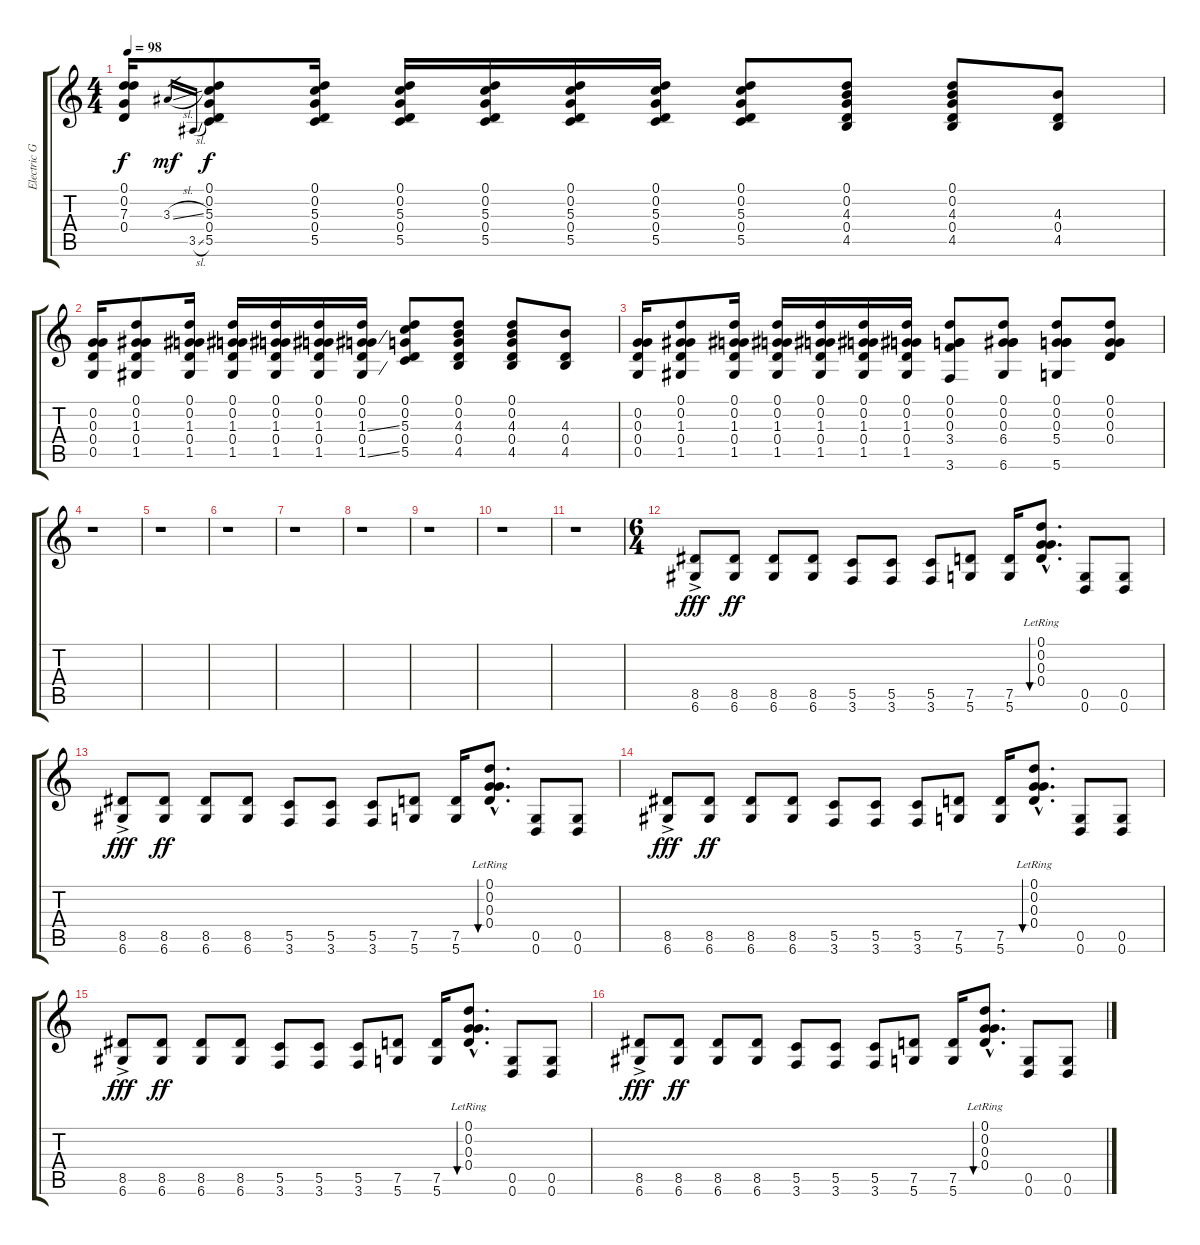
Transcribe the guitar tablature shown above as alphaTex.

\track ("Electric Guitar 3" "Electric G") {instrument distortionguitar}
\staff {score tabs}
\tuning (D4 G3 G3 D3 G2 D2) {hide}
\ts (4 4)
\tempo 98
\clef g2
\ks c
(0.1{t} 0.2{t} 7.3{t} 0.4{t}).16{dy f} 3.3{sl}.16{gr dy mf} 3.5{sl}.16{gr} (0.1 0.2 5.3 0.4 5.5).8{dy f} (0.1 0.2 5.3 0.4 5.5).16 (0.1 0.2 5.3 0.4 5.5).16 (0.1 0.2 5.3 0.4 5.5).16 (0.1 0.2 5.3 0.4 5.5).16 (0.1 0.2 5.3 0.4 5.5).16 (0.1 0.2 5.3 0.4 5.5).8 (0.1 0.2 4.3 0.4 4.5).8 (0.1 0.2 4.3 0.4 4.5).8 (4.3 0.4 4.5).8 |
(0.2 0.3 0.4 0.5).16 (0.1 0.2 1.3 0.4 1.5).8 (0.1 0.2 1.3 0.4 1.5).16 (0.1 0.2 1.3 0.4 1.5).16 (0.1 0.2 1.3 0.4 1.5).16 (0.1 0.2 1.3 0.4 1.5).16 (0.1 0.2 1.3{ss} 0.4 1.5{ss}).16 (0.1 0.2 5.3 0.4 5.5).8 (0.1 0.2 4.3 0.4 4.5).8 (0.1 0.2 4.3 0.4 4.5).8 (4.3 0.4 4.5).8 |
(0.2 0.3 0.4 0.5).16 (0.1 0.2 1.3 0.4 1.5).8 (0.1 0.2 1.3 0.4 1.5).16 (0.1 0.2 1.3 0.4 1.5).16 (0.1 0.2 1.3 0.4 1.5).16 (0.1 0.2 1.3 0.4 1.5).16 (0.1 0.2 1.3 0.4 1.5).16 (0.1 0.2 0.3 3.4 3.6).8 (0.1 0.2 0.3 6.4 6.6).8 (0.1 0.2 0.3 5.4 5.6).8 (0.1 0.2 0.3 0.4).8 |
r.1 |
r.1 |
r.1 |
r.1 |
r.1 |
r.1 |
r.1 |
r.1 |
\ts (6 4)
(8.5{ac} 6.6{ac}).8{dy fff} (8.5 6.6).8{dy ff} (8.5 6.6).8 (8.5 6.6).8 (5.5 3.6).8 (5.5 3.6).8 (5.5 3.6).8 (7.5 5.6).8 (7.5 5.6).16 (0.1{hac lr} 0.2{hac lr} 0.3{hac lr} 0.4{hac lr}).8{d bu 240} (0.5 0.6).8 (0.5 0.6).8 |
(8.5{ac} 6.6{ac}).8{dy fff} (8.5 6.6).8{dy ff} (8.5 6.6).8 (8.5 6.6).8 (5.5 3.6).8 (5.5 3.6).8 (5.5 3.6).8 (7.5 5.6).8 (7.5 5.6).16 (0.1{hac lr} 0.2{hac lr} 0.3{hac lr} 0.4{hac lr}).8{d bu 240} (0.5 0.6).8 (0.5 0.6).8 |
(8.5{ac} 6.6{ac}).8{dy fff} (8.5 6.6).8{dy ff} (8.5 6.6).8 (8.5 6.6).8 (5.5 3.6).8 (5.5 3.6).8 (5.5 3.6).8 (7.5 5.6).8 (7.5 5.6).16 (0.1{hac lr} 0.2{hac lr} 0.3{hac lr} 0.4{hac lr}).8{d bu 240} (0.5 0.6).8 (0.5 0.6).8 |
(8.5{ac} 6.6{ac}).8{dy fff} (8.5 6.6).8{dy ff} (8.5 6.6).8 (8.5 6.6).8 (5.5 3.6).8 (5.5 3.6).8 (5.5 3.6).8 (7.5 5.6).8 (7.5 5.6).16 (0.1{hac lr} 0.2{hac lr} 0.3{hac lr} 0.4{hac lr}).8{d bu 240} (0.5 0.6).8 (0.5 0.6).8 |
(8.5{ac} 6.6{ac}).8{dy fff} (8.5 6.6).8{dy ff} (8.5 6.6).8 (8.5 6.6).8 (5.5 3.6).8 (5.5 3.6).8 (5.5 3.6).8 (7.5 5.6).8 (7.5 5.6).16 (0.1{hac lr} 0.2{hac lr} 0.3{hac lr} 0.4{hac lr}).8{d bu 240} (0.5 0.6).8 (0.5 0.6).8
